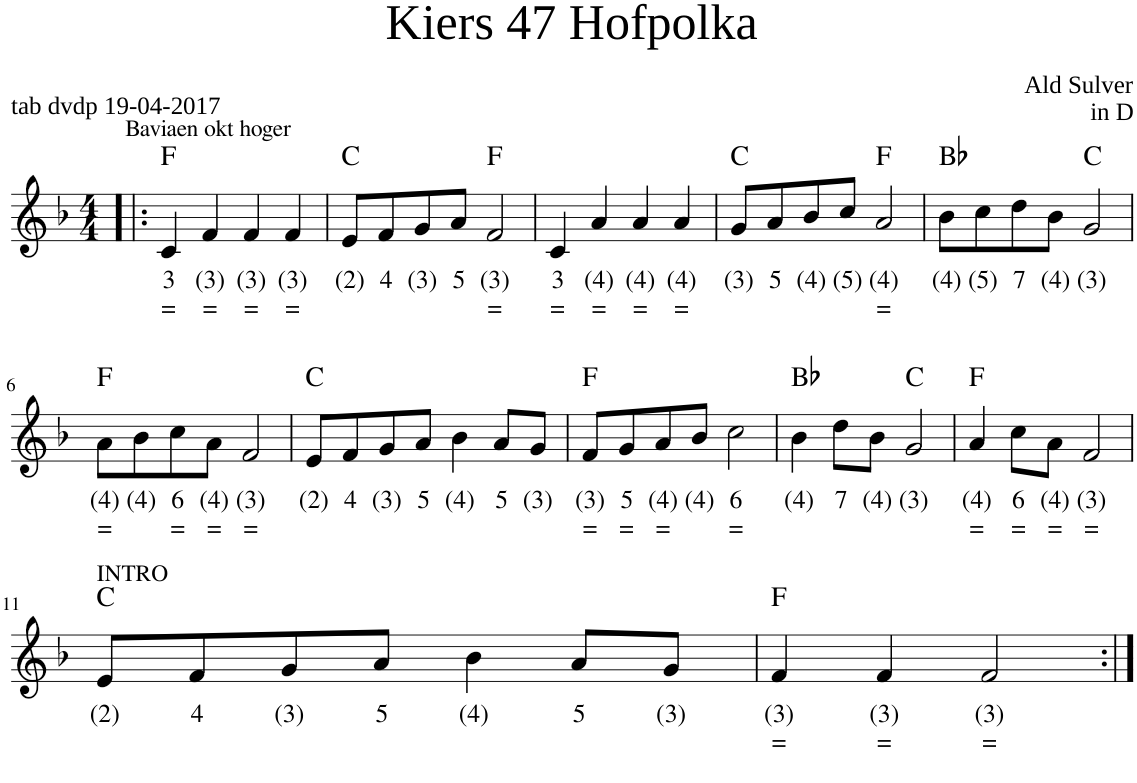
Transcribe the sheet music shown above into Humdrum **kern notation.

**kern	**text	**text	**kern	**text	**text	**harte	**kern	**text	**text	**harte
*part3	*part3	*part3	*part2	*part2	*part2	*part2	*part1	*part1	*part1	*part1
*staff3	*staff3	*staff3	*staff2	*staff2	*staff2	*	*staff1	*staff1	*staff1	*
*I"Voice	*	*	*I"Voice	*	*	*	*I"1e stem	*	*	*
*stria5	*	*	*stria5	*	*	*	*	*	*	*
*clefG2	*	*	*clefG2	*	*	*	*clefG2	*	*	*
*k[b-]	*	*	*k[b-]	*	*	*	*k[b-]	*	*	*
*M4/4	*	*	*M4/4	*	*	*	*M4/4	*	*	*
=1!|:	=1!|:	=1!|:	=1!|:	=1!|:	=1!|:	=1!|:	=1!|:	=1!|:	=1!|:	=1!|:
!	!	!	!	!	!	!	!LO:TX:a:t=Baviaen okt hoger	!	!	!
!	!	!	!	!	!	!	!	!LO:LY:b	!LO:LY:b	!
2f	(3)	=	1r	.	.	F:maj	4c/	3	=	F:maj
!	!	!	!	!	!	!	!	!LO:LY:b	!LO:LY:b	!
.	.	.	.	.	.	.	4f/	(3)	=	.
!	!	!	!	!	!	!	!	!LO:LY:b	!LO:LY:b	!
2f	(3)	=	.	.	.	.	4f/	(3)	=	.
!	!	!	!	!	!	!	!	!LO:LY:b	!LO:LY:b	!
.	.	.	.	.	.	.	4f/	(3)	=	.
=2	=2	=2	=2	=2	=2	=2	=2	=2	=2	=2
!	!	!	!	!	!	!	!	!LO:LY:b	!	!
*	*	*	*^	*	*	*	*	*	*	*
2c	(2)	=	1r	2ryy	.	.	C:maj	8e/L	(2)	.	C:maj
!	!	!	!	!	!	!	!	!	!LO:LY:b	!	!
.	.	.	.	.	.	.	.	8f/	4	.	.
!	!	!	!	!	!	!	!	!	!LO:LY:b	!	!
.	.	.	.	.	.	.	.	8g/	(3)	.	.
!	!	!	!	!	!	!	!	!	!LO:LY:b	!	!
.	.	.	.	.	.	.	.	8a/J	5	.	.
!	!	!	!	!	!	!	!	!	!LO:LY:b	!LO:LY:b	!
2c	(2)	=	.	2ryy	.	.	F:maj	2f/	(3)	=	F:maj
=3	=3	=3	=3	=3	=3	=3	=3	=3	=3	=3	=3
!	!	!	!	!	!	!	!	!	!LO:LY:b	!LO:LY:b	!
*	*	*	*v	*v	*	*	*	*	*	*	*
4f	(3)	=	4c	3	=	.	4c/	3	=	.
!	!	!	!	!	!	!	!	!LO:LY:b	!LO:LY:b	!
4f	(3)	=	4f	(3)	=	.	4a/	(4)	=	.
!	!	!	!	!	!	!	!	!LO:LY:b	!LO:LY:b	!
4f	(3)	=	4f	(3)	=	.	4a/	(4)	=	.
!	!	!	!	!	!	!	!	!LO:LY:b	!LO:LY:b	!
4f	(3)	=	4f	(3)	=	.	4a/	(4)	=	.
=4	=4	=4	=4	=4	=4	=4	=4	=4	=4	=4
!	!	!	!	!	!	!	!	!LO:LY:b	!	!
4c	(2)	=	8eL	(2)	.	C:maj	8g/L	(3)	.	C:maj
!	!	!	!	!	!	!	!	!LO:LY:b	!	!
.	.	.	8f	4	.	.	8a/	5	.	.
!	!	!	!	!	!	!	!	!LO:LY:b	!	!
4c	(2)	=	8g	(3)	.	.	8b-/	(4)	.	.
!	!	!	!	!	!	!	!	!LO:LY:b	!	!
.	.	.	8aJ	5	.	.	8cc/J	(5)	.	.
!	!	!	!	!	!	!	!	!LO:LY:b	!LO:LY:b	!
2f	(3)	=	2f	(3)	=	F:maj	2a/	(4)	=	F:maj
=5	=5	=5	=5	=5	=5	=5	=5	=5	=5	=5
!	!	!	!	!	!	!	!	!LO:LY:b	!	!
2B-	3!	.	2d	3	.	Bb:maj	8b-\L	(4)	.	Bb:maj
!	!	!	!	!	!	!	!	!LO:LY:b	!	!
.	.	.	.	.	.	.	8cc\	(5)	.	.
!	!	!	!	!	!	!	!	!LO:LY:b	!	!
.	.	.	.	.	.	.	8dd\	7	.	.
!	!	!	!	!	!	!	!	!LO:LY:b	!	!
.	.	.	.	.	.	.	8b-\J	(4)	.	.
!	!	!	!	!	!	!	!	!LO:LY:b	!	!
2c	3	=	8cL	3	=	C:maj	2g/	(3)	.	C:maj
.	.	.	8dJ	3	.	.	.	.	.	.
.	.	.	4e	4	=	.	.	.	.	.
!!LO:LB:g=z
=6	=6	=6	=6	=6	=6	=6	=6	=6	=6	=6
!	!	!	!	!	!	!	!	!LO:LY:b	!LO:LY:b	!
4f	(3)	=	2f	(3)	=	F:maj	8a\L	(4)	=	F:maj
!	!	!	!	!	!	!	!	!LO:LY:b	!	!
.	.	.	.	.	.	.	8b-\	(4)	.	.
!	!	!	!	!	!	!	!	!LO:LY:b	!LO:LY:b	!
8fL	(3)	=	.	.	.	.	8cc\	6	=	.
!	!	!	!	!	!	!	!	!LO:LY:b	!LO:LY:b	!
8eJ	4	=	.	.	.	.	8a\J	(4)	=	.
!	!	!	!	!	!	!	!	!LO:LY:b	!LO:LY:b	!
2c	3	=	8aL	(4)	=	.	2f/	(3)	=	.
.	.	.	8g	5	=	.	.	.	.	.
.	.	.	8f	(3)	=	.	.	.	.	.
.	.	.	8aJ	(4)	=	.	.	.	.	.
=7	=7	=7	=7	=7	=7	=7	=7	=7	=7	=7
!	!	!	!	!	!	!	!	!LO:LY:b	!	!
2g	(3)	.	4b-	(4)	.	C:maj	8e/L	(2)	.	C:maj
!	!	!	!	!	!	!	!	!LO:LY:b	!	!
.	.	.	.	.	.	.	8f/	4	.	.
!	!	!	!	!	!	!	!	!LO:LY:b	!	!
.	.	.	4g	(3)	.	.	8g/	(3)	.	.
!	!	!	!	!	!	!	!	!LO:LY:b	!	!
.	.	.	.	.	.	.	8a/J	5	.	.
!	!	!	!	!	!	!	!	!LO:LY:b	!	!
4c	3	=	4e	(2)	.	.	4b-\	(4)	.	.
!	!	!	!	!	!	!	!	!LO:LY:b	!	!
8dL	3	.	4c	(2)	=	.	8a/L	5	.	.
!	!	!	!	!	!	!	!	!LO:LY:b	!	!
8eJ	(2)	.	.	.	.	.	8g/J	(3)	.	.
=8	=8	=8	=8	=8	=8	=8	=8	=8	=8	=8
!	!	!	!	!	!	!	!	!LO:LY:b	!LO:LY:b	!
4f	(3)	=	4A	3!	=	F:maj	8f/L	(3)	=	F:maj
!	!	!	!	!	!	!	!	!LO:LY:b	!LO:LY:b	!
.	.	.	.	.	.	.	8g/	5	=	.
!	!	!	!	!	!	!	!	!LO:LY:b	!LO:LY:b	!
4c	3	=	4A	3!	=	.	8a/	(4)	=	.
!	!	!	!	!	!	!	!	!LO:LY:b	!	!
.	.	.	.	.	.	.	8b-/J	(4)	.	.
!	!	!	!	!	!	!	!	!LO:LY:b	!LO:LY:b	!
8fL	(3)	=	2A	3!	=	.	2cc\	6	=	.
8e	4	=	.	.	.	.	.	.	.	.
8d	3	.	.	.	.	.	.	.	.	.
8cJ	3	=	.	.	.	.	.	.	.	.
=9	=9	=9	=9	=9	=9	=9	=9	=9	=9	=9
!	!	!	!	!	!	!	!	!LO:LY:b	!	!
2B-	3!	.	4d	3	.	Bb:maj	4b-\	(4)	.	Bb:maj
!	!	!	!	!	!	!	!	!LO:LY:b	!	!
.	.	.	4d	3	.	.	8dd\L	7	.	.
!	!	!	!	!	!	!	!	!LO:LY:b	!	!
.	.	.	.	.	.	.	8b-\J	(4)	.	.
!	!	!	!	!	!	!	!	!LO:LY:b	!	!
4c	3	=	2e	(2)	.	C:maj	2g/	(3)	.	C:maj
8dL	3	.	.	.	.	.	.	.	.	.
8eJ	4	=	.	.	.	.	.	.	.	.
=10	=10	=10	=10	=10	=10	=10	=10	=10	=10	=10
!	!	!	!	!	!	!	!	!LO:LY:b	!LO:LY:b	!
4f	(3)	=	4f	(3)	=	F:maj	4a/	(4)	=	F:maj
!	!	!	!	!	!	!	!	!LO:LY:b	!LO:LY:b	!
8fL	(3)	=	2a	(4)	=	.	8cc\L	6	=	.
!	!	!	!	!	!	!	!	!LO:LY:b	!LO:LY:b	!
8eJ	4	=	.	.	.	.	8a\J	(4)	=	.
!	!	!	!	!	!	!	!	!LO:LY:b	!LO:LY:b	!
2d	3	.	.	.	.	.	2f/	(3)	=	.
.	.	.	4cc	6	=	.	.	.	.	.
!!LO:LB:g=z
=11	=11	=11	=11	=11	=11	=11	=11	=11	=11	=11
!	!	!	!	!	!	!	!LO:TX:a:t=INTRO	!	!	!
!	!	!	!	!	!	!	!	!LO:LY:b	!	!
2g	(3)	.	4b-	(4)	.	C:maj	8e/L	(2)	.	C:maj
!	!	!	!	!	!	!	!	!LO:LY:b	!	!
.	.	.	.	.	.	.	8f/	4	.	.
!	!	!	!	!	!	!	!	!LO:LY:b	!	!
.	.	.	2g	(3)	.	.	8g/	(3)	.	.
!	!	!	!	!	!	!	!	!LO:LY:b	!	!
.	.	.	.	.	.	.	8a/J	5	.	.
!	!	!	!	!	!	!	!	!LO:LY:b	!	!
4c	3	=	.	.	.	.	4b-\	(4)	.	.
!	!	!	!	!	!	!	!	!LO:LY:b	!	!
8dL	3	.	8fL	4	.	.	8a/L	5	.	.
!	!	!	!	!	!	!	!	!LO:LY:b	!	!
8eJ	(2)	.	8B-J	3!	=	.	8g/J	(3)	.	.
=12	=12	=12	=12	=12	=12	=12	=12	=12	=12	=12
!	!	!	!	!	!	!	!	!LO:LY:b	!LO:LY:b	!
2f	(3)	=	4A	3!	=	F:maj	4f/	(3)	=	F:maj
!	!	!	!	!	!	!	!	!LO:LY:b	!LO:LY:b	!
.	.	.	4A	3!	=	.	4f/	(3)	=	.
!	!	!	!	!	!	!	!	!LO:LY:b	!LO:LY:b	!
2f	(3)	=	2A	3!	=	.	2f/	(3)	=	.
=:|!	=:|!	=:|!	=:|!	=:|!	=:|!	=:|!	=:|!	=:|!	=:|!	=:|!
*-	*-	*-	*-	*-	*-	*-	*-	*-	*-	*-
